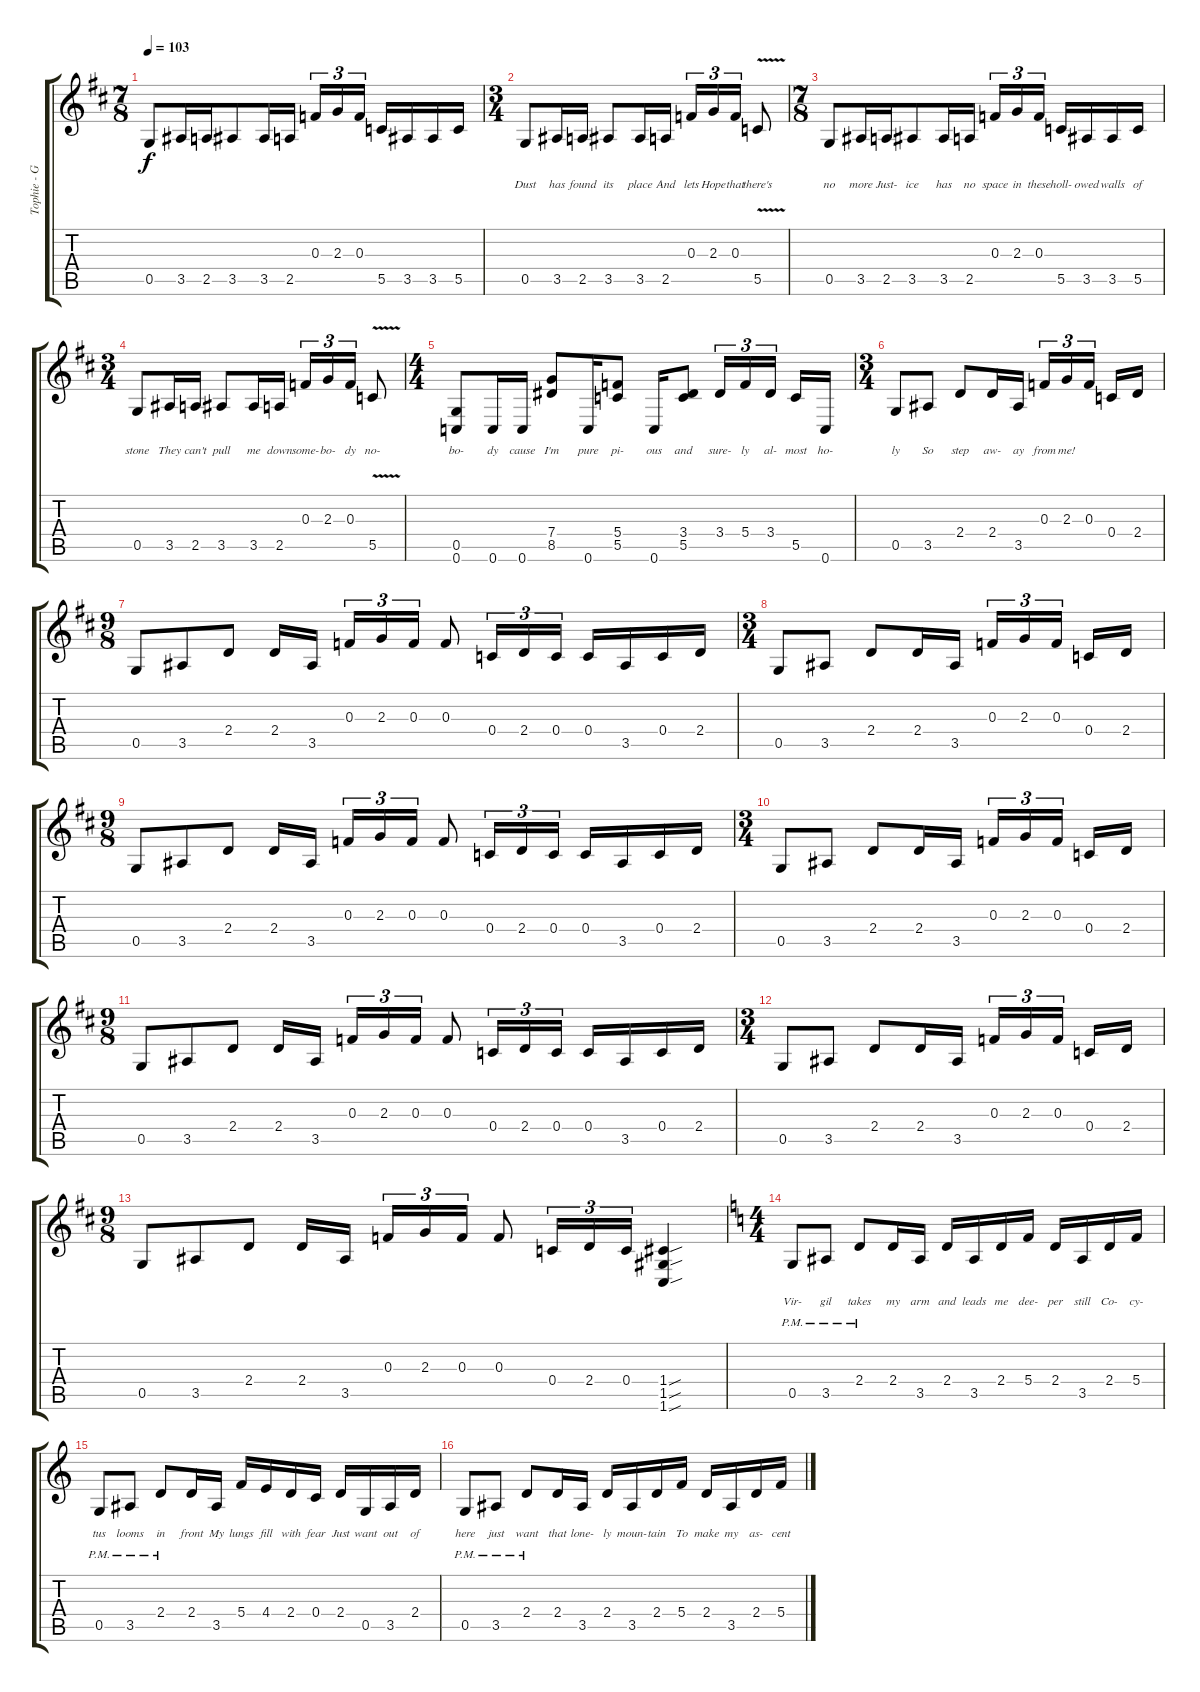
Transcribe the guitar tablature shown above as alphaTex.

\track ("Tophie - Guitar 1" "Tophie - G") {instrument distortionguitar}
\staff {score tabs}
\tuning (D4 A3 F3 C3 G2 C2) {hide}
\ts (7 8)
\tempo 103
\clef g2
\ks d
0.5.8{dy f} 3.5.16 2.5.16 3.5.8 3.5.16 2.5.16 0.3.16{tu (3 2)} 2.3.16{tu (3 2)} 0.3.16{tu (3 2)} 5.5.16 3.5.16 3.5.16 5.5.16 |
\ts (3 4)
0.5.8{lyrics (0 "") lyrics (1 "Dust") lyrics (2 "") lyrics (3 "") lyrics (4 "")} 3.5.16{lyrics (0 "") lyrics (1 "has") lyrics (2 "") lyrics (3 "") lyrics (4 "")} 2.5.16{lyrics (0 "") lyrics (1 "found") lyrics (2 "") lyrics (3 "") lyrics (4 "")} 3.5.8{lyrics (0 "") lyrics (1 "its") lyrics (2 "") lyrics (3 "") lyrics (4 "")} 3.5.16{lyrics (0 "") lyrics (1 "place") lyrics (2 "") lyrics (3 "") lyrics (4 "")} 2.5.16{lyrics (0 "") lyrics (1 "And") lyrics (2 "") lyrics (3 "") lyrics (4 "")} 0.3.16{tu (3 2) lyrics (0 "") lyrics (1 "lets") lyrics (2 "") lyrics (3 "") lyrics (4 "")} 2.3.16{tu (3 2) lyrics (0 "") lyrics (1 "Hope") lyrics (2 "") lyrics (3 "") lyrics (4 "")} 0.3.16{tu (3 2) lyrics (0 "") lyrics (1 "that") lyrics (2 "") lyrics (3 "") lyrics (4 "")} 5.5{v}.8{lyrics (0 "") lyrics (1 "there's") lyrics (2 "") lyrics (3 "") lyrics (4 "")} |
\ts (7 8)
0.5.8{lyrics (0 "") lyrics (1 "no") lyrics (2 "") lyrics (3 "") lyrics (4 "")} 3.5.16{lyrics (0 "") lyrics (1 "more") lyrics (2 "") lyrics (3 "") lyrics (4 "")} 2.5.16{lyrics (0 "") lyrics (1 "Just-") lyrics (2 "") lyrics (3 "") lyrics (4 "")} 3.5.8{lyrics (0 "") lyrics (1 "ice") lyrics (2 "") lyrics (3 "") lyrics (4 "")} 3.5.16{lyrics (0 "") lyrics (1 "has") lyrics (2 "") lyrics (3 "") lyrics (4 "")} 2.5.16{lyrics (0 "") lyrics (1 "no") lyrics (2 "") lyrics (3 "") lyrics (4 "")} 0.3.16{tu (3 2) lyrics (0 "") lyrics (1 "space") lyrics (2 "") lyrics (3 "") lyrics (4 "")} 2.3.16{tu (3 2) lyrics (0 "") lyrics (1 "in") lyrics (2 "") lyrics (3 "") lyrics (4 "")} 0.3.16{tu (3 2) lyrics (0 "") lyrics (1 "these") lyrics (2 "") lyrics (3 "") lyrics (4 "")} 5.5.16{lyrics (0 "") lyrics (1 "holl-") lyrics (2 "") lyrics (3 "") lyrics (4 "")} 3.5.16{lyrics (0 "") lyrics (1 "owed") lyrics (2 "") lyrics (3 "") lyrics (4 "")} 3.5.16{lyrics (0 "") lyrics (1 "walls") lyrics (2 "") lyrics (3 "") lyrics (4 "")} 5.5.16{lyrics (0 "") lyrics (1 "of") lyrics (2 "") lyrics (3 "") lyrics (4 "")} |
\ts (3 4)
0.5.8{lyrics (0 "") lyrics (1 "stone") lyrics (2 "") lyrics (3 "") lyrics (4 "")} 3.5.16{lyrics (0 "") lyrics (1 "They") lyrics (2 "") lyrics (3 "") lyrics (4 "")} 2.5.16{lyrics (0 "") lyrics (1 "can't") lyrics (2 "") lyrics (3 "") lyrics (4 "")} 3.5.8{lyrics (0 "") lyrics (1 "pull") lyrics (2 "") lyrics (3 "") lyrics (4 "")} 3.5.16{lyrics (0 "") lyrics (1 "me") lyrics (2 "") lyrics (3 "") lyrics (4 "")} 2.5.16{lyrics (0 "") lyrics (1 "down") lyrics (2 "") lyrics (3 "") lyrics (4 "")} 0.3.16{tu (3 2) lyrics (0 "") lyrics (1 "some-") lyrics (2 "") lyrics (3 "") lyrics (4 "")} 2.3.16{tu (3 2) lyrics (0 "") lyrics (1 "bo-") lyrics (2 "") lyrics (3 "") lyrics (4 "")} 0.3.16{tu (3 2) lyrics (0 "") lyrics (1 "dy") lyrics (2 "") lyrics (3 "") lyrics (4 "")} 5.5{v}.8{lyrics (0 "") lyrics (1 "no-") lyrics (2 "") lyrics (3 "") lyrics (4 "")} |
\ts (4 4)
(0.5 0.6).8{lyrics (0 "") lyrics (1 "bo-") lyrics (2 "") lyrics (3 "") lyrics (4 "")} 0.6.16{lyrics (0 "") lyrics (1 "dy") lyrics (2 "") lyrics (3 "") lyrics (4 "")} 0.6.16{lyrics (0 "") lyrics (1 "cause") lyrics (2 "") lyrics (3 "") lyrics (4 "")} (7.4 8.5).8{lyrics (0 "") lyrics (1 "I'm") lyrics (2 "") lyrics (3 "") lyrics (4 "")} 0.6.16{lyrics (0 "") lyrics (1 "pure") lyrics (2 "") lyrics (3 "") lyrics (4 "")} (5.4 5.5).8{lyrics (0 "") lyrics (1 "pi-") lyrics (2 "") lyrics (3 "") lyrics (4 "")} 0.6.16{lyrics (0 "") lyrics (1 "ous") lyrics (2 "") lyrics (3 "") lyrics (4 "")} (3.4 5.5).8{lyrics (0 "") lyrics (1 "and") lyrics (2 "") lyrics (3 "") lyrics (4 "")} 3.4.16{tu (3 2) lyrics (0 "") lyrics (1 "sure-") lyrics (2 "") lyrics (3 "") lyrics (4 "")} 5.4.16{tu (3 2) lyrics (0 "") lyrics (1 "ly") lyrics (2 "") lyrics (3 "") lyrics (4 "")} 3.4.16{tu (3 2) lyrics (0 "") lyrics (1 "al-") lyrics (2 "") lyrics (3 "") lyrics (4 "") beam splitsecondary} 5.5.16{lyrics (0 "") lyrics (1 "most") lyrics (2 "") lyrics (3 "") lyrics (4 "")} 0.6.16{lyrics (0 "") lyrics (1 "ho-") lyrics (2 "") lyrics (3 "") lyrics (4 "")} |
\ts (3 4)
0.5.8{lyrics (0 "") lyrics (1 "ly") lyrics (2 "") lyrics (3 "") lyrics (4 "")} 3.5.8{lyrics (0 "") lyrics (1 "So") lyrics (2 "") lyrics (3 "") lyrics (4 "")} 2.4.8{lyrics (0 "") lyrics (1 "step") lyrics (2 "") lyrics (3 "") lyrics (4 "")} 2.4.16{lyrics (0 "") lyrics (1 "aw-") lyrics (2 "") lyrics (3 "") lyrics (4 "")} 3.5.16{lyrics (0 "") lyrics (1 "ay") lyrics (2 "") lyrics (3 "") lyrics (4 "")} 0.3.16{tu (3 2) lyrics (0 "") lyrics (1 "from") lyrics (2 "") lyrics (3 "") lyrics (4 "")} 2.3.16{tu (3 2) lyrics (0 "") lyrics (1 "me!") lyrics (2 "") lyrics (3 "") lyrics (4 "")} 0.3.16{tu (3 2) beam splitsecondary} 0.4.16 2.4.16 |
\ts (9 8)
0.5.8 3.5.8 2.4.8 2.4.16 3.5.16{beam splitsecondary} 0.3.16{tu (3 2)} 2.3.16{tu (3 2)} 0.3.16{tu (3 2)} 0.3.8 0.4.16{tu (3 2)} 2.4.16{tu (3 2)} 0.4.16{tu (3 2) beam splitsecondary} 0.4.16 3.5.16 0.4.16 2.4.16 |
\ts (3 4)
0.5.8 3.5.8 2.4.8 2.4.16 3.5.16 0.3.16{tu (3 2)} 2.3.16{tu (3 2)} 0.3.16{tu (3 2) beam splitsecondary} 0.4.16 2.4.16 |
\ts (9 8)
0.5.8 3.5.8 2.4.8 2.4.16 3.5.16{beam splitsecondary} 0.3.16{tu (3 2)} 2.3.16{tu (3 2)} 0.3.16{tu (3 2)} 0.3.8 0.4.16{tu (3 2)} 2.4.16{tu (3 2)} 0.4.16{tu (3 2) beam splitsecondary} 0.4.16 3.5.16 0.4.16 2.4.16 |
\ts (3 4)
0.5.8 3.5.8 2.4.8 2.4.16 3.5.16 0.3.16{tu (3 2)} 2.3.16{tu (3 2)} 0.3.16{tu (3 2) beam splitsecondary} 0.4.16 2.4.16 |
\ts (9 8)
0.5.8 3.5.8 2.4.8 2.4.16 3.5.16{beam splitsecondary} 0.3.16{tu (3 2)} 2.3.16{tu (3 2)} 0.3.16{tu (3 2)} 0.3.8 0.4.16{tu (3 2)} 2.4.16{tu (3 2)} 0.4.16{tu (3 2) beam splitsecondary} 0.4.16 3.5.16 0.4.16 2.4.16 |
\ts (3 4)
0.5.8 3.5.8 2.4.8 2.4.16 3.5.16 0.3.16{tu (3 2)} 2.3.16{tu (3 2)} 0.3.16{tu (3 2) beam splitsecondary} 0.4.16 2.4.16 |
\ts (9 8)
0.5.8 3.5.8 2.4.8 2.4.16 3.5.16{beam splitsecondary} 0.3.16{tu (3 2)} 2.3.16{tu (3 2)} 0.3.16{tu (3 2)} 0.3.8 0.4.16{tu (3 2)} 2.4.16{tu (3 2)} 0.4.16{tu (3 2)} (1.4{sou} 1.5{sou} 1.6{sou}).4 |
\ts (4 4)
\ks c
0.5{pm}.8{lyrics (0 "") lyrics (1 "") lyrics (2 "Vir-") lyrics (3 "") lyrics (4 "")} 3.5{pm}.8{lyrics (0 "") lyrics (1 "") lyrics (2 "gil") lyrics (3 "") lyrics (4 "")} 2.4{pm}.8{lyrics (0 "") lyrics (1 "") lyrics (2 "takes") lyrics (3 "") lyrics (4 "")} 2.4.16{lyrics (0 "") lyrics (1 "") lyrics (2 "my") lyrics (3 "") lyrics (4 "")} 3.5.16{lyrics (0 "") lyrics (1 "") lyrics (2 "arm") lyrics (3 "") lyrics (4 "")} 2.4.16{lyrics (0 "") lyrics (1 "") lyrics (2 "and") lyrics (3 "") lyrics (4 "")} 3.5.16{lyrics (0 "") lyrics (1 "") lyrics (2 "leads") lyrics (3 "") lyrics (4 "")} 2.4.16{lyrics (0 "") lyrics (1 "") lyrics (2 "me") lyrics (3 "") lyrics (4 "")} 5.4.16{lyrics (0 "") lyrics (1 "") lyrics (2 "dee-") lyrics (3 "") lyrics (4 "")} 2.4.16{lyrics (0 "") lyrics (1 "") lyrics (2 "per") lyrics (3 "") lyrics (4 "")} 3.5.16{lyrics (0 "") lyrics (1 "") lyrics (2 "still") lyrics (3 "") lyrics (4 "")} 2.4.16{lyrics (0 "") lyrics (1 "") lyrics (2 "Co-") lyrics (3 "") lyrics (4 "")} 5.4.16{lyrics (0 "") lyrics (1 "") lyrics (2 "cy-") lyrics (3 "") lyrics (4 "")} |
0.5{pm}.8{lyrics (0 "") lyrics (1 "") lyrics (2 "tus") lyrics (3 "") lyrics (4 "")} 3.5{pm}.8{lyrics (0 "") lyrics (1 "") lyrics (2 "looms") lyrics (3 "") lyrics (4 "")} 2.4{pm}.8{lyrics (0 "") lyrics (1 "") lyrics (2 "in") lyrics (3 "") lyrics (4 "")} 2.4.16{lyrics (0 "") lyrics (1 "") lyrics (2 "front") lyrics (3 "") lyrics (4 "")} 3.5.16{lyrics (0 "") lyrics (1 "") lyrics (2 "My") lyrics (3 "") lyrics (4 "")} 5.4.16{lyrics (0 "") lyrics (1 "") lyrics (2 "lungs") lyrics (3 "") lyrics (4 "")} 4.4.16{lyrics (0 "") lyrics (1 "") lyrics (2 "fill") lyrics (3 "") lyrics (4 "")} 2.4.16{lyrics (0 "") lyrics (1 "") lyrics (2 "with") lyrics (3 "") lyrics (4 "")} 0.4.16{lyrics (0 "") lyrics (1 "") lyrics (2 "fear") lyrics (3 "") lyrics (4 "")} 2.4.16{lyrics (0 "") lyrics (1 "") lyrics (2 "Just") lyrics (3 "") lyrics (4 "")} 0.5.16{lyrics (0 "") lyrics (1 "") lyrics (2 "want") lyrics (3 "") lyrics (4 "")} 3.5.16{lyrics (0 "") lyrics (1 "") lyrics (2 "out") lyrics (3 "") lyrics (4 "")} 2.4.16{lyrics (0 "") lyrics (1 "") lyrics (2 "of") lyrics (3 "") lyrics (4 "")} |
0.5{pm}.8{lyrics (0 "") lyrics (1 "") lyrics (2 "here") lyrics (3 "") lyrics (4 "")} 3.5{pm}.8{lyrics (0 "") lyrics (1 "") lyrics (2 "just") lyrics (3 "") lyrics (4 "")} 2.4{pm}.8{lyrics (0 "") lyrics (1 "") lyrics (2 "want") lyrics (3 "") lyrics (4 "")} 2.4.16{lyrics (0 "") lyrics (1 "") lyrics (2 "that") lyrics (3 "") lyrics (4 "")} 3.5.16{lyrics (0 "") lyrics (1 "") lyrics (2 "lone-") lyrics (3 "") lyrics (4 "")} 2.4.16{lyrics (0 "") lyrics (1 "") lyrics (2 "ly") lyrics (3 "") lyrics (4 "")} 3.5.16{lyrics (0 "") lyrics (1 "") lyrics (2 "moun-") lyrics (3 "") lyrics (4 "")} 2.4.16{lyrics (0 "") lyrics (1 "") lyrics (2 "tain") lyrics (3 "") lyrics (4 "")} 5.4.16{lyrics (0 "") lyrics (1 "") lyrics (2 "To") lyrics (3 "") lyrics (4 "")} 2.4.16{lyrics (0 "") lyrics (1 "") lyrics (2 "make") lyrics (3 "") lyrics (4 "")} 3.5.16{lyrics (0 "") lyrics (1 "") lyrics (2 "my") lyrics (3 "") lyrics (4 "")} 2.4.16{lyrics (0 "") lyrics (1 "") lyrics (2 "as-") lyrics (3 "") lyrics (4 "")} 5.4.16{lyrics (0 "") lyrics (1 "") lyrics (2 "cent") lyrics (3 "") lyrics (4 "")}
